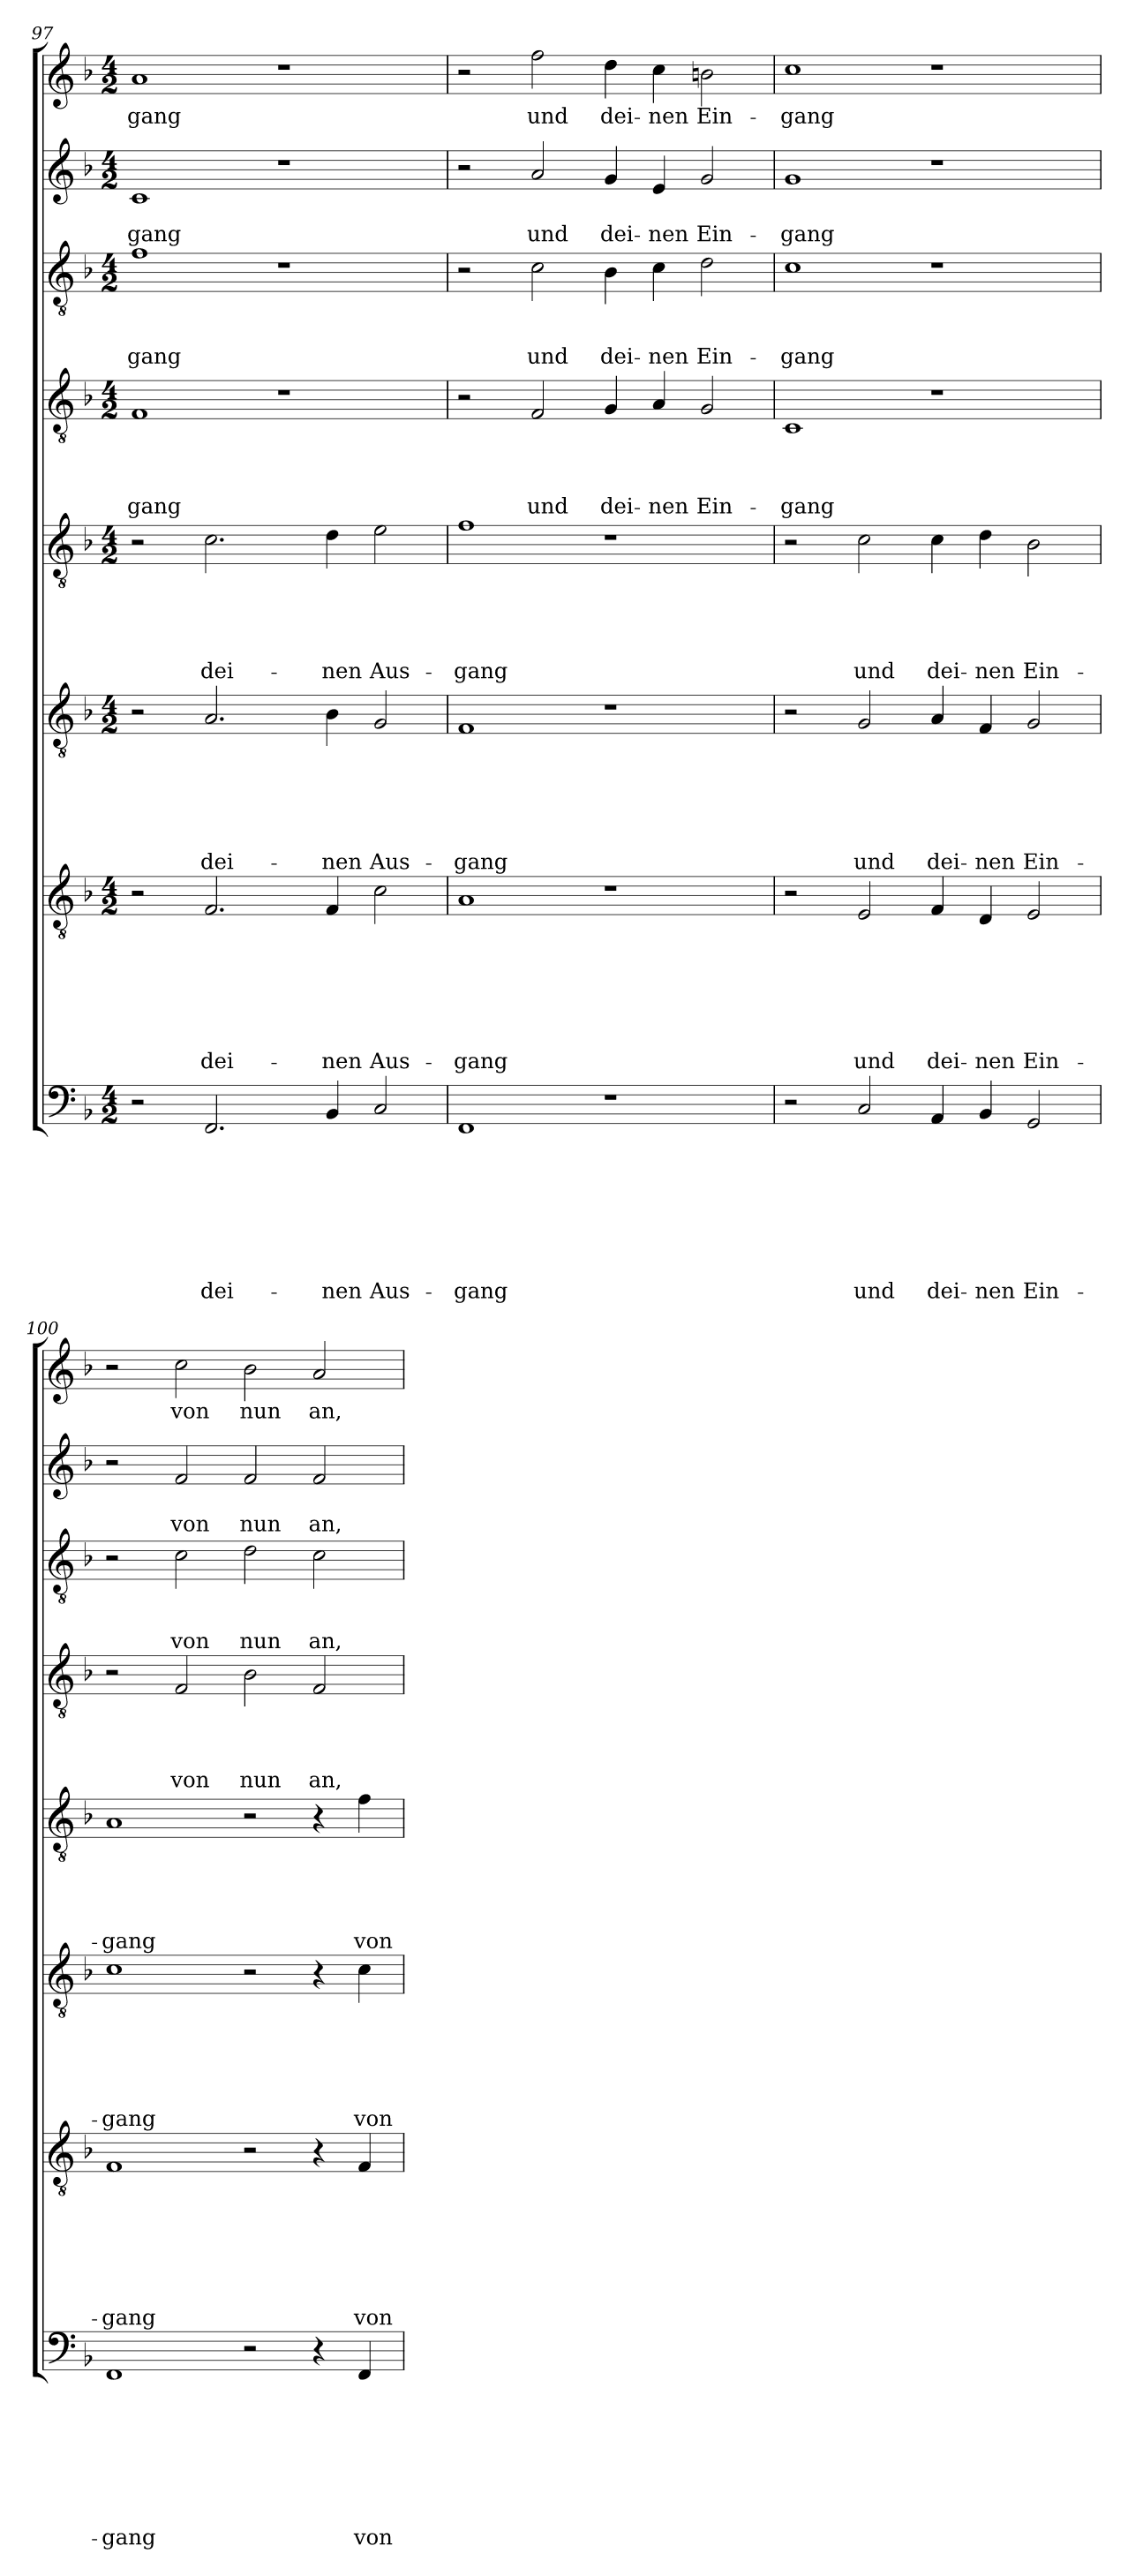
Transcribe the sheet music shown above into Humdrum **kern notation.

**kern	**text	**text	**text	**text	**text	**text	**text	**text	**kern	**text	**text	**text	**text	**text	**text	**text	**kern	**text	**text	**text	**text	**text	**text	**kern	**text	**text	**text	**text	**text	**kern	**text	**text	**text	**text	**kern	**text	**text	**text	**kern	**text	**text	**kern	**text
*part8	*part8	*part8	*part8	*part8	*part8	*part8	*part8	*part8	*part7	*part7	*part7	*part7	*part7	*part7	*part7	*part7	*part6	*part6	*part6	*part6	*part6	*part6	*part6	*part5	*part5	*part5	*part5	*part5	*part5	*part4	*part4	*part4	*part4	*part4	*part3	*part3	*part3	*part3	*part2	*part2	*part2	*part1	*part1
*staff8	*staff8	*staff8	*staff8	*staff8	*staff8	*staff8	*staff8	*staff8	*staff7	*staff7	*staff7	*staff7	*staff7	*staff7	*staff7	*staff7	*staff6	*staff6	*staff6	*staff6	*staff6	*staff6	*staff6	*staff5	*staff5	*staff5	*staff5	*staff5	*staff5	*staff4	*staff4	*staff4	*staff4	*staff4	*staff3	*staff3	*staff3	*staff3	*staff2	*staff2	*staff2	*staff1	*staff1
*clefF4	*	*	*	*	*	*	*	*	*clefGv2	*	*	*	*	*	*	*	*clefGv2	*	*	*	*	*	*	*clefGv2	*	*	*	*	*	*clefGv2	*	*	*	*	*clefGv2	*	*	*	*clefG2	*	*	*clefG2	*
*k[b-]	*	*	*	*	*	*	*	*	*k[b-]	*	*	*	*	*	*	*	*k[b-]	*	*	*	*	*	*	*k[b-]	*	*	*	*	*	*k[b-]	*	*	*	*	*k[b-]	*	*	*	*k[b-]	*	*	*k[b-]	*
*d:	*	*	*	*	*	*	*	*	*d:	*	*	*	*	*	*	*	*d:	*	*	*	*	*	*	*d:	*	*	*	*	*	*d:	*	*	*	*	*d:	*	*	*	*d:	*	*	*d:	*
*M4/2	*	*	*	*	*	*	*	*	*M4/2	*	*	*	*	*	*	*	*M4/2	*	*	*	*	*	*	*M4/2	*	*	*	*	*	*M4/2	*	*	*	*	*M4/2	*	*	*	*M4/2	*	*	*M4/2	*
=97	=97	=97	=97	=97	=97	=97	=97	=97	=97	=97	=97	=97	=97	=97	=97	=97	=97	=97	=97	=97	=97	=97	=97	=97	=97	=97	=97	=97	=97	=97	=97	=97	=97	=97	=97	=97	=97	=97	=97	=97	=97	=97	=97
2r	.	.	.	.	.	.	.	.	2r	.	.	.	.	.	.	.	2r	.	.	.	.	.	.	2r	.	.	.	.	.	1F	.	.	.	-gang	1f	.	.	-gang	1c	.	-gang	1a	-gang
2.FF/	.	.	.	.	.	.	.	dei-	2.F/	.	.	.	.	.	.	dei-	2.A/	.	.	.	.	.	dei-	2.c\	.	.	.	.	dei-	.	.	.	.	.	.	.	.	.	.	.	.	.	.
.	.	.	.	.	.	.	.	.	.	.	.	.	.	.	.	.	.	.	.	.	.	.	.	.	.	.	.	.	.	1r	.	.	.	.	1r	.	.	.	1r	.	.	1r	.
4BB-/	.	.	.	.	.	.	.	-nen	4F/	.	.	.	.	.	.	-nen	4B-\	.	.	.	.	.	-nen	4d\	.	.	.	.	-nen	.	.	.	.	.	.	.	.	.	.	.	.	.	.
2C/	.	.	.	.	.	.	.	Aus-	2c\	.	.	.	.	.	.	Aus-	2G/	.	.	.	.	.	Aus-	2e\	.	.	.	.	Aus-	.	.	.	.	.	.	.	.	.	.	.	.	.	.
=98	=98	=98	=98	=98	=98	=98	=98	=98	=98	=98	=98	=98	=98	=98	=98	=98	=98	=98	=98	=98	=98	=98	=98	=98	=98	=98	=98	=98	=98	=98	=98	=98	=98	=98	=98	=98	=98	=98	=98	=98	=98	=98	=98
1FF	.	.	.	.	.	.	.	-gang	1A	.	.	.	.	.	.	-gang	1F	.	.	.	.	.	-gang	1f	.	.	.	.	-gang	2r	.	.	.	.	2r	.	.	.	2r	.	.	2r	.
.	.	.	.	.	.	.	.	.	.	.	.	.	.	.	.	.	.	.	.	.	.	.	.	.	.	.	.	.	.	2F/	.	.	.	und	2c\	.	.	und	2a/	.	und	2ff\	und
1r	.	.	.	.	.	.	.	.	1r	.	.	.	.	.	.	.	1r	.	.	.	.	.	.	1r	.	.	.	.	.	4G/	.	.	.	dei-	4B-\	.	.	dei-	4g/	.	dei-	4dd\	dei-
.	.	.	.	.	.	.	.	.	.	.	.	.	.	.	.	.	.	.	.	.	.	.	.	.	.	.	.	.	.	4A/	.	.	.	-nen	4c\	.	.	-nen	4e/	.	-nen	4cc\	-nen
.	.	.	.	.	.	.	.	.	.	.	.	.	.	.	.	.	.	.	.	.	.	.	.	.	.	.	.	.	.	2G/	.	.	.	Ein-	2d\	.	.	Ein-	2g/	.	Ein-	2bn\	Ein-
=99	=99	=99	=99	=99	=99	=99	=99	=99	=99	=99	=99	=99	=99	=99	=99	=99	=99	=99	=99	=99	=99	=99	=99	=99	=99	=99	=99	=99	=99	=99	=99	=99	=99	=99	=99	=99	=99	=99	=99	=99	=99	=99	=99
2r	.	.	.	.	.	.	.	.	2r	.	.	.	.	.	.	.	2r	.	.	.	.	.	.	2r	.	.	.	.	.	1C	.	.	.	-gang	1c	.	.	-gang	1g	.	-gang	1cc	-gang
2C/	.	.	.	.	.	.	.	und	2E/	.	.	.	.	.	.	und	2G/	.	.	.	.	.	und	2c\	.	.	.	.	und	.	.	.	.	.	.	.	.	.	.	.	.	.	.
4AA/	.	.	.	.	.	.	.	dei-	4F/	.	.	.	.	.	.	dei-	4A/	.	.	.	.	.	dei-	4c\	.	.	.	.	dei-	1r	.	.	.	.	1r	.	.	.	1r	.	.	1r	.
4BB-/	.	.	.	.	.	.	.	-nen	4D/	.	.	.	.	.	.	-nen	4F/	.	.	.	.	.	-nen	4d\	.	.	.	.	-nen	.	.	.	.	.	.	.	.	.	.	.	.	.	.
2GG/	.	.	.	.	.	.	.	Ein-	2E/	.	.	.	.	.	.	Ein-	2G/	.	.	.	.	.	Ein-	2B-\	.	.	.	.	Ein-	.	.	.	.	.	.	.	.	.	.	.	.	.	.
!!LO:LB:g=z
=100	=100	=100	=100	=100	=100	=100	=100	=100	=100	=100	=100	=100	=100	=100	=100	=100	=100	=100	=100	=100	=100	=100	=100	=100	=100	=100	=100	=100	=100	=100	=100	=100	=100	=100	=100	=100	=100	=100	=100	=100	=100	=100	=100
1FF	.	.	.	.	.	.	.	-gang	1F	.	.	.	.	.	.	-gang	1c	.	.	.	.	.	-gang	1A	.	.	.	.	-gang	2r	.	.	.	.	2r	.	.	.	2r	.	.	2r	.
.	.	.	.	.	.	.	.	.	.	.	.	.	.	.	.	.	.	.	.	.	.	.	.	.	.	.	.	.	.	2F/	.	.	.	von	2c\	.	.	von	2f/	.	von	2cc\	von
2r	.	.	.	.	.	.	.	.	2r	.	.	.	.	.	.	.	2r	.	.	.	.	.	.	2r	.	.	.	.	.	2B-\	.	.	.	nun	2d\	.	.	nun	2f/	.	nun	2b-\	nun
4r	.	.	.	.	.	.	.	.	4r	.	.	.	.	.	.	.	4r	.	.	.	.	.	.	4r	.	.	.	.	.	2F/	.	.	.	an,	2c\	.	.	an,	2f/	.	an,	2a/	an,
4FF/	.	.	.	.	.	.	.	von	4F/	.	.	.	.	.	.	von	4c\	.	.	.	.	.	von	4f\	.	.	.	.	von	.	.	.	.	.	.	.	.	.	.	.	.	.	.
=	=	=	=	=	=	=	=	=	=	=	=	=	=	=	=	=	=	=	=	=	=	=	=	=	=	=	=	=	=	=	=	=	=	=	=	=	=	=	=	=	=	=	=
*-	*-	*-	*-	*-	*-	*-	*-	*-	*-	*-	*-	*-	*-	*-	*-	*-	*-	*-	*-	*-	*-	*-	*-	*-	*-	*-	*-	*-	*-	*-	*-	*-	*-	*-	*-	*-	*-	*-	*-	*-	*-	*-	*-
